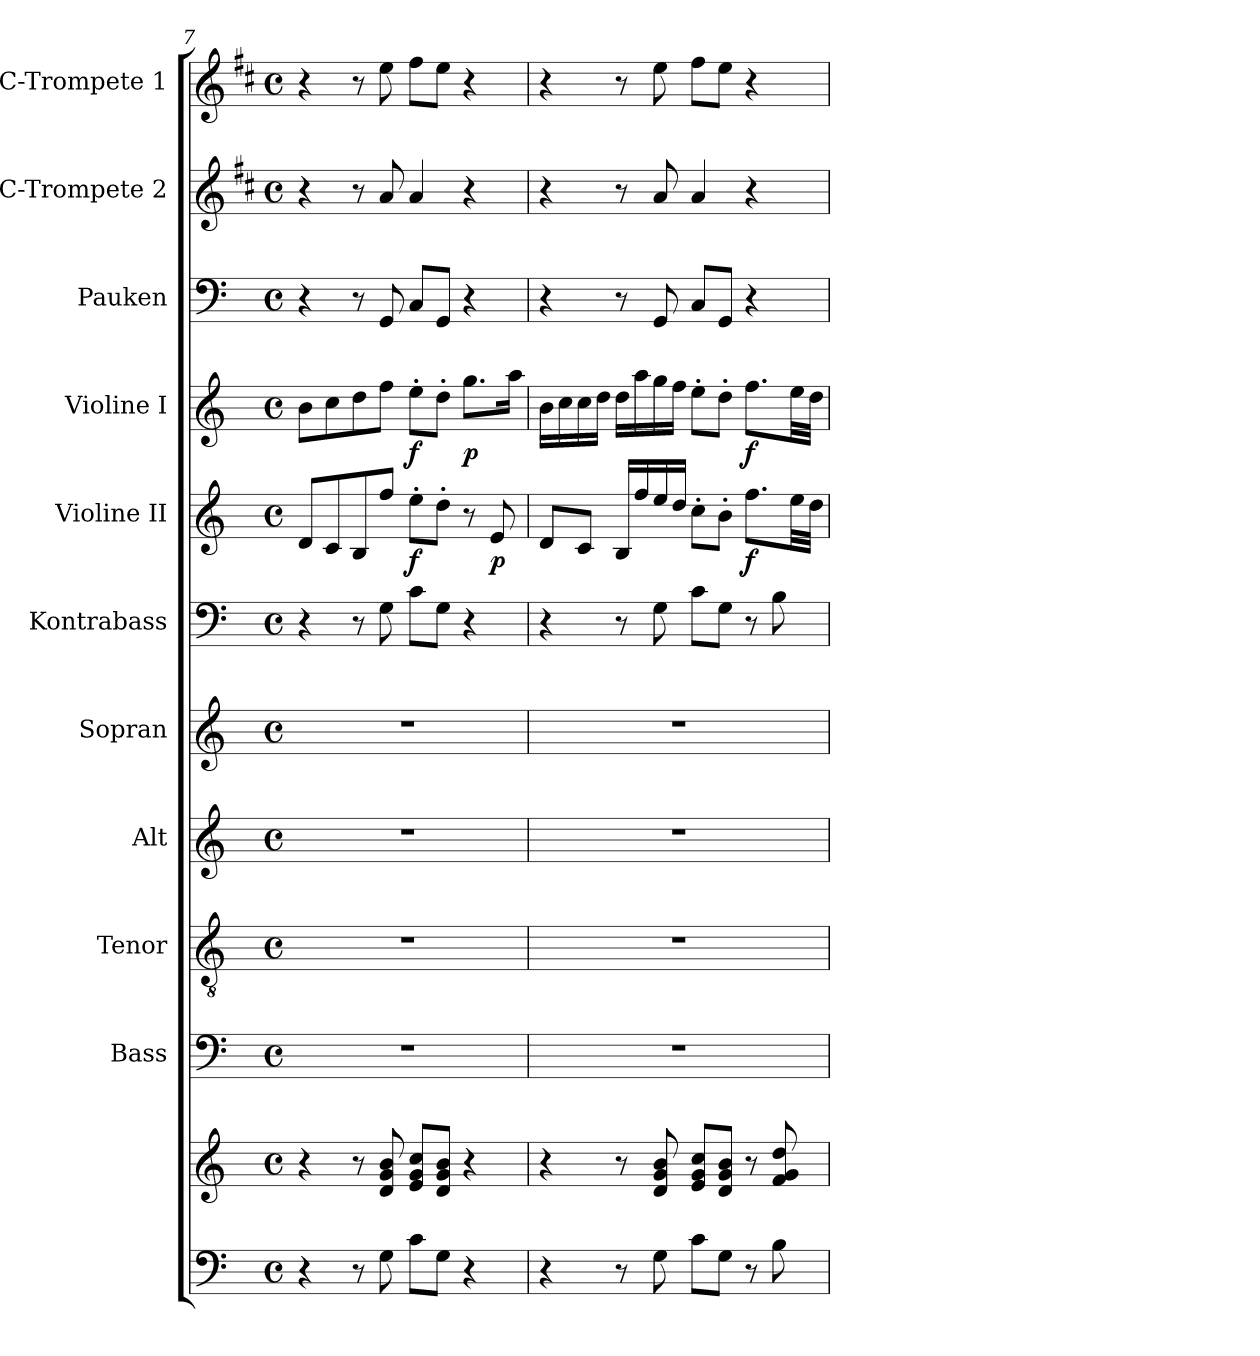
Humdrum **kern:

**kern	**kern	**kern	**kern	**kern	**kern	**kern	**kern	**dynam	**kern	**dynam	**kern	**kern	**kern
*part11	*part11	*part10	*part9	*part8	*part7	*part6	*part5	*part5	*part4	*part4	*part3	*part2	*part1
*staff12	*staff11	*staff10	*staff9	*staff8	*staff7	*staff6	*staff5	*staff5	*staff4	*staff4	*staff3	*staff2	*staff1
*	*	*I"Bass	*I"Tenor	*I"Alt	*I"Sopran	*I"Kontrabass	*I"Violine II	*	*I"Violine I	*	*I"Pauken	*I"C-Trompete 2	*I"C-Trompete 1
*	*	*I'B.	*I'T.	*I'A.	*I'S.	*I'Kb.	*I'Vl. II	*	*I'Vl. I	*	*I'Pk.	*I'C Trp. 2	*I'C Trp. 1
*clefF4	*clefG2	*clefF4	*clefGv2	*clefG2	*clefG2	*clefF4	*clefG2	*	*clefG2	*	*clefF4	*clefG2	*clefG2
*	*	*	*	*	*	*ITrd7c12	*	*	*	*	*	*ITrd1c2	*ITrd1c2
*k[]	*k[]	*k[]	*k[]	*k[]	*k[]	*k[]	*k[]	*	*k[]	*	*k[]	*k[]	*k[]
*C:	*C:	*C:	*C:	*C:	*C:	*C:	*C:	*	*C:	*	*C:	*C:	*C:
*M4/4	*M4/4	*M4/4	*M4/4	*M4/4	*M4/4	*M4/4	*M4/4	*	*M4/4	*	*M4/4	*M4/4	*M4/4
*met(c)	*met(c)	*met(c)	*met(c)	*met(c)	*met(c)	*met(c)	*met(c)	*	*met(c)	*	*met(c)	*met(c)	*met(c)
=7	=7	=7	=7	=7	=7	=7	=7	=7	=7	=7	=7	=7	=7
4r	4r	1r	1r	1r	1r	4r	8d/L	.	8b\L	.	4r	4r	4r
.	.	.	.	.	.	.	8c/	.	8cc\	.	.	.	.
8r	8r	.	.	.	.	8r	8B/	.	8dd\	.	8r	8r	8r
8G\	8d/ 8g/ 8b/	.	.	.	.	8GG\	8ff/J	.	8ff\J	.	8GG/	8g/	8dd\
!	!	!	!	!	!	!	!	!LO:DY:b	!	!LO:DY:b	!	!	!
8c\L	8e/ 8g/ 8cc/L	.	.	.	.	8C\L	8ee'>\L	f	8ee'>\L	f	8C/L	4g/	8ee\L
8G\J	8d/ 8g/ 8b/J	.	.	.	.	8GG\J	8dd'>\J	.	8dd'>\J	.	8GG/J	.	8dd\J
!	!	!	!	!	!	!	!	!	!	!LO:DY:b	!	!	!
4r	4r	.	.	.	.	4r	8r	.	8.gg\L	p	4r	4r	4r
!	!	!	!	!	!	!	!	!LO:DY:b	!	!	!	!	!
.	.	.	.	.	.	.	8e/	p	.	.	.	.	.
.	.	.	.	.	.	.	.	.	16aa\Jk	.	.	.	.
=8	=8	=8	=8	=8	=8	=8	=8	=8	=8	=8	=8	=8	=8
4r	4r	1r	1r	1r	1r	4r	8d/L	.	16b\LL	.	4r	4r	4r
.	.	.	.	.	.	.	.	.	16cc\	.	.	.	.
.	.	.	.	.	.	.	8c/J	.	16cc\	.	.	.	.
.	.	.	.	.	.	.	.	.	16dd\JJ	.	.	.	.
8r	8r	.	.	.	.	8r	16B/LL	.	16dd\LL	.	8r	8r	8r
.	.	.	.	.	.	.	16ff/	.	16aa\	.	.	.	.
8G\	8d/ 8g/ 8b/	.	.	.	.	8GG\	16ee/	.	16gg\	.	8GG/	8g/	8dd\
.	.	.	.	.	.	.	16dd/JJ	.	16ff\JJ	.	.	.	.
8c\L	8e/ 8g/ 8cc/L	.	.	.	.	8C\L	8cc'>\L	.	8ee'>\L	.	8C/L	4g/	8ee\L
8G\J	8d/ 8g/ 8b/J	.	.	.	.	8GG\J	8b'>\J	.	8dd'>\J	.	8GG/J	.	8dd\J
!	!	!	!	!	!	!	!	!LO:DY:b	!	!LO:DY:b	!	!	!
8r	8r	.	.	.	.	8r	8.ff\L	f	8.ff\L	f	4r	4r	4r
8B\	8f/ 8g/ 8dd/	.	.	.	.	8BB\	.	.	.	.	.	.	.
.	.	.	.	.	.	.	32ee\LL	.	32ee\LL	.	.	.	.
.	.	.	.	.	.	.	32dd\JJJ	.	32dd\JJJ	.	.	.	.
=	=	=	=	=	=	=	=	=	=	=	=	=	=
*-	*-	*-	*-	*-	*-	*-	*-	*-	*-	*-	*-	*-	*-
